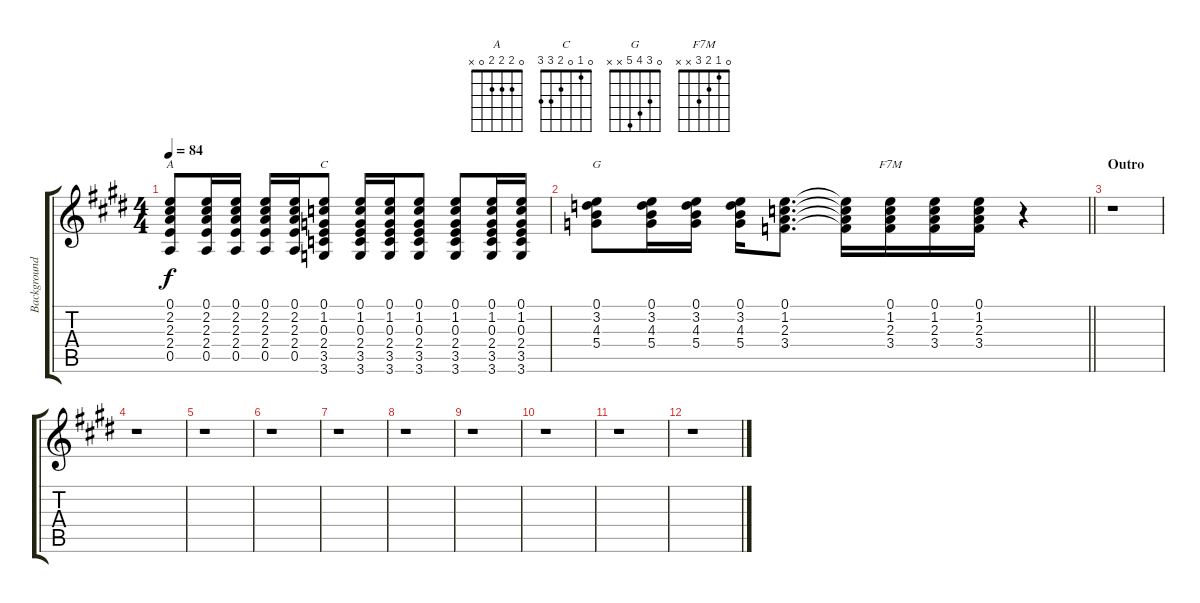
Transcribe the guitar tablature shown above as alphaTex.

\track ("Background Guitar" "Background") {instrument acousticguitarsteel}
\staff {score tabs}
\tuning (E4 B3 G3 D3 A2 E2) {hide}
\chord ("A" 0 2 2 2 0 x)
\chord ("C" 0 1 0 2 3 3)
\chord ("G" 0 3 4 5 x x)
\chord ("F7M" 0 1 2 3 x x)
\ts (4 4)
\tempo 84
\clef g2
\ks e
(0.1 2.2 2.3 2.4 0.5).8{ch "A" dy f} (0.1 2.2 2.3 2.4 0.5).16 (0.1 2.2 2.3 2.4 0.5).16 (0.1 2.2 2.3 2.4 0.5).16 (0.1 2.2 2.3 2.4 0.5).16 (0.1 1.2 0.3 2.4 3.5 3.6).8{ch "C"} (0.1 1.2 0.3 2.4 3.5 3.6).16 (0.1 1.2 0.3 2.4 3.5 3.6).16 (0.1 1.2 0.3 2.4 3.5 3.6).8 (0.1 1.2 0.3 2.4 3.5 3.6).8 (0.1 1.2 0.3 2.4 3.5 3.6).16 (0.1 1.2 0.3 2.4 3.5 3.6).16 |
\barLineRight lightlight
(0.1 3.2 4.3 5.4).8{ch "G"} (0.1 3.2 4.3 5.4).16 (0.1 3.2 4.3 5.4).16 (0.1 3.2 4.3 5.4).16 (0.1 1.2 2.3 3.4).8{d} (0.1{t} 1.2{t} 2.3{t} 3.4{t}).16 (0.1 1.2 2.3 3.4).16{ch "F7M"} (0.1 1.2 2.3 3.4).16 (0.1 1.2 2.3 3.4).16 r.4 |
\section ("" "Outro")
r.1 |
r.1 |
r.1 |
r.1 |
r.1 |
r.1 |
r.1 |
r.1 |
r.1 |
r.1
